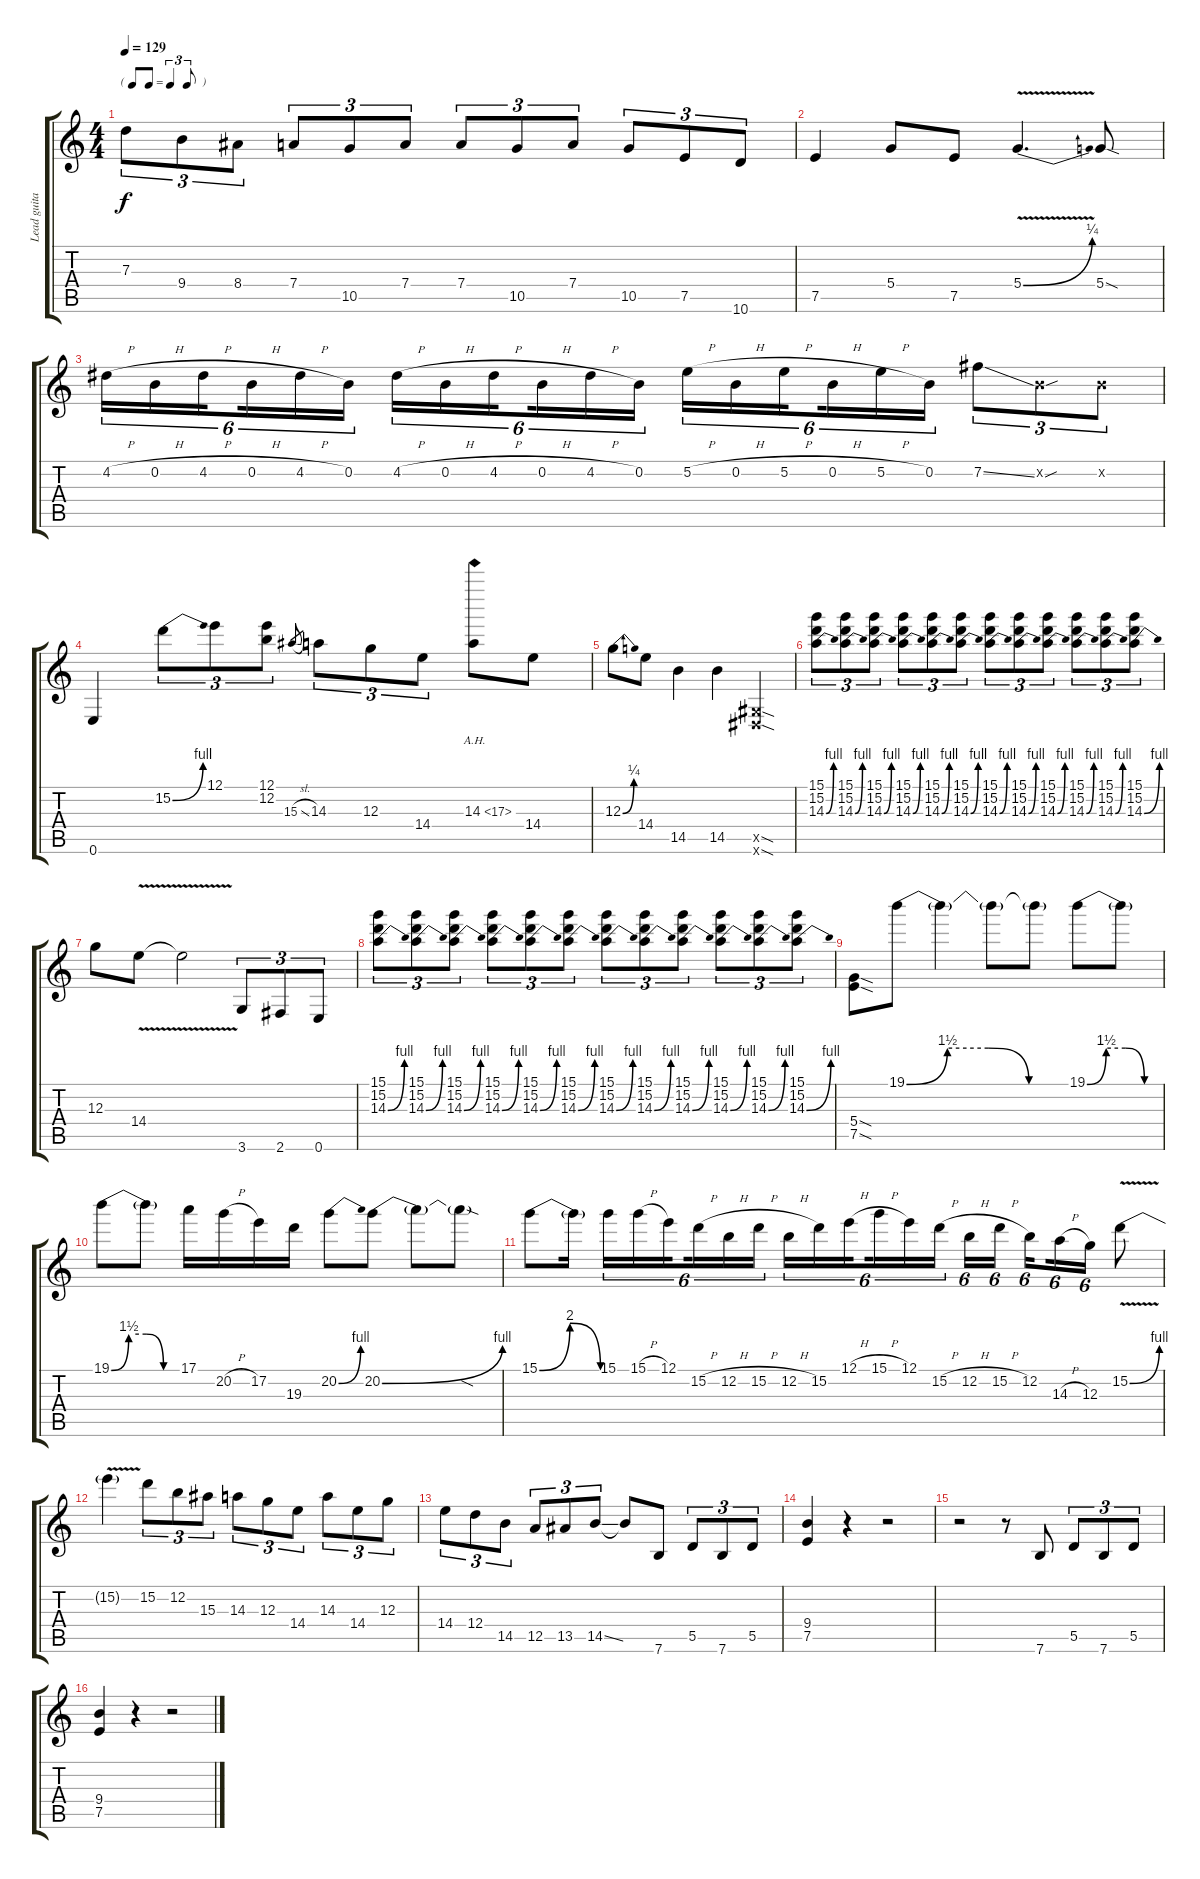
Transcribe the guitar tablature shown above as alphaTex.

\track ("Lead guitar" "Lead guita") {instrument distortionguitar}
\staff {score tabs}
\tuning (E4 B3 G3 D3 A2 E2) {hide}
\ts (4 4)
\tf triplet8th
\tempo 129
\clef g2
\ks c
7.3.8{tu (3 2) dy f} 9.4.8{tu (3 2)} 8.4.8{tu (3 2)} 7.4.8{tu (3 2)} 10.5.8{tu (3 2)} 7.4.8{tu (3 2)} 7.4.8{tu (3 2)} 10.5.8{tu (3 2)} 7.4.8{tu (3 2)} 10.5.8{tu (3 2)} 7.5.8{tu (3 2)} 10.6.8{tu (3 2)} |
7.5.4 5.4.8 7.5.8 5.4{be (bend 0 0 60 1) v}.4{d} 5.4{sod}.8 |
4.2{h}.16{tu (6 4)} 0.2{h}.16{tu (6 4)} 4.2{h}.16{tu (6 4) beam splitsecondary} 0.2{h}.16{tu (6 4)} 4.2{h}.16{tu (6 4)} 0.2.16{tu (6 4)} 4.2{h}.16{tu (6 4)} 0.2{h}.16{tu (6 4)} 4.2{h}.16{tu (6 4) beam splitsecondary} 0.2{h}.16{tu (6 4)} 4.2{h}.16{tu (6 4)} 0.2.16{tu (6 4)} 5.2{h}.16{tu (6 4)} 0.2{h}.16{tu (6 4)} 5.2{h}.16{tu (6 4) beam splitsecondary} 0.2{h}.16{tu (6 4)} 5.2{h}.16{tu (6 4)} 0.2.16{tu (6 4)} 7.2{ss}.8{tu (3 2)} 0.2{sou x}.8{tu (3 2)} 0.2{x}.8{tu (3 2)} |
0.6.4 15.2{be (bend 0 0 60 4)}.8{tu (3 2)} 12.1.8{tu (3 2)} (12.1 12.2).8{tu (3 2)} 15.3{sl}.8{gr} 14.3.8{tu (3 2)} 12.3.8{tu (3 2)} 14.4.8{tu (3 2)} 14.3{ah 3}.8 14.4.8 |
12.3{be (bend 0 0 60 1)}.8 14.4.8 14.5.4 14.5.4 (-1.5{sod x} -1.6{sod x}).4 |
(15.1 15.2 14.3{be (bend 0 0 60 4)}).8{tu (3 2)} (15.1 15.2 14.3{be (bend 0 0 60 4)}).8{tu (3 2)} (15.1 15.2 14.3{be (bend 0 0 60 4)}).8{tu (3 2)} (15.1 15.2 14.3{be (bend 0 0 60 4)}).8{tu (3 2)} (15.1 15.2 14.3{be (bend 0 0 60 4)}).8{tu (3 2)} (15.1 15.2 14.3{be (bend 0 0 60 4)}).8{tu (3 2)} (15.1 15.2 14.3{be (bend 0 0 60 4)}).8{tu (3 2)} (15.1 15.2 14.3{be (bend 0 0 60 4)}).8{tu (3 2)} (15.1 15.2 14.3{be (bend 0 0 60 4)}).8{tu (3 2)} (15.1 15.2 14.3{be (bend 0 0 60 4)}).8{tu (3 2)} (15.1 15.2 14.3{be (bend 0 0 60 4)}).8{tu (3 2)} (15.1 15.2 14.3{be (bend 0 0 60 4)}).8{tu (3 2)} |
12.3.8 14.4{v}.8 14.4{t}.2 3.6.8{tu (3 2)} 2.6.8{tu (3 2)} 0.6.8{tu (3 2)} |
(15.1 15.2 14.3{be (bend 0 0 60 4)}).8{tu (3 2)} (15.1 15.2 14.3{be (bend 0 0 60 4)}).8{tu (3 2)} (15.1 15.2 14.3{be (bend 0 0 60 4)}).8{tu (3 2)} (15.1 15.2 14.3{be (bend 0 0 60 4)}).8{tu (3 2)} (15.1 15.2 14.3{be (bend 0 0 60 4)}).8{tu (3 2)} (15.1 15.2 14.3{be (bend 0 0 60 4)}).8{tu (3 2)} (15.1 15.2 14.3{be (bend 0 0 60 4)}).8{tu (3 2)} (15.1 15.2 14.3{be (bend 0 0 60 4)}).8{tu (3 2)} (15.1 15.2 14.3{be (bend 0 0 60 4)}).8{tu (3 2)} (15.1 15.2 14.3{be (bend 0 0 60 4)}).8{tu (3 2)} (15.1 15.2 14.3{be (bend 0 0 60 4)}).8{tu (3 2)} (15.1 15.2 14.3{be (bend 0 0 60 4)}).8{tu (3 2)} |
(5.4{sod} 7.5{sod}).8 19.1{be (custom 0 0 15 6 30 6 45 0 60 0)}.8 19.1{t}.4 19.1{t}.8 19.1{t}.8 19.1{be (custom 0 0 15 6 30 6 45 0 60 0)}.8 19.1{t}.8 |
19.1{be (custom 0 0 15 6 30 6 45 0 60 0)}.8 19.1{t}.8 17.1.16 20.2{h}.16 17.2.16 19.3.16 20.2{be (bend 0 0 60 4)}.8 20.2{be (bend 0 0 60 4)}.8 20.2{t}.8 20.2{sod t}.8 |
15.1{be (bendrelease 0 0 30 8 30 8 60 0)}.8 15.1{t}.16{beam splitsecondary} 15.1.16{tu (6 4)} 15.1{h}.16{tu (6 4)} 12.1.16{tu (6 4) beam splitsecondary} 15.2{h}.16{tu (6 4)} 12.2{h}.16{tu (6 4)} 15.2{h}.16{tu (6 4) beam splitsecondary} 12.2{h}.16{tu (6 4)} 15.2.16{tu (6 4)} 12.1{h}.16{tu (6 4) beam splitsecondary} 15.1{h}.16{tu (6 4)} 12.1.16{tu (6 4)} 15.2{h}.16{tu (6 4) beam splitsecondary} 12.2{h}.16{tu (6 4)} 15.2{h}.16{tu (6 4)} 12.2.16{tu (6 4) beam splitsecondary} 14.3{h}.16{tu (6 4)} 12.3.16{tu (6 4)} 15.2{be (bend 0 0 60 4) v}.8 |
15.2{t}.4 15.2.8{tu (3 2)} 12.2.8{tu (3 2)} 15.3.8{tu (3 2)} 14.3.8{tu (3 2)} 12.3.8{tu (3 2)} 14.4.8{tu (3 2)} 14.3.8{tu (3 2)} 14.4.8{tu (3 2)} 12.3.8{tu (3 2)} |
14.4.8{tu (3 2)} 12.4.8{tu (3 2)} 14.5.8{tu (3 2)} 12.5.8{tu (3 2)} 13.5.8{tu (3 2)} 14.5{ss}.8{tu (3 2)} 14.5{t}.8 7.6.8 5.5.8{tu (3 2)} 7.6.8{tu (3 2)} 5.5.8{tu (3 2)} |
(9.4 7.5).4 r.4 r.2 |
r.2 r.8 7.6.8 5.5.8{tu (3 2)} 7.6.8{tu (3 2)} 5.5.8{tu (3 2)} |
(9.4 7.5).4 r.4 r.2
